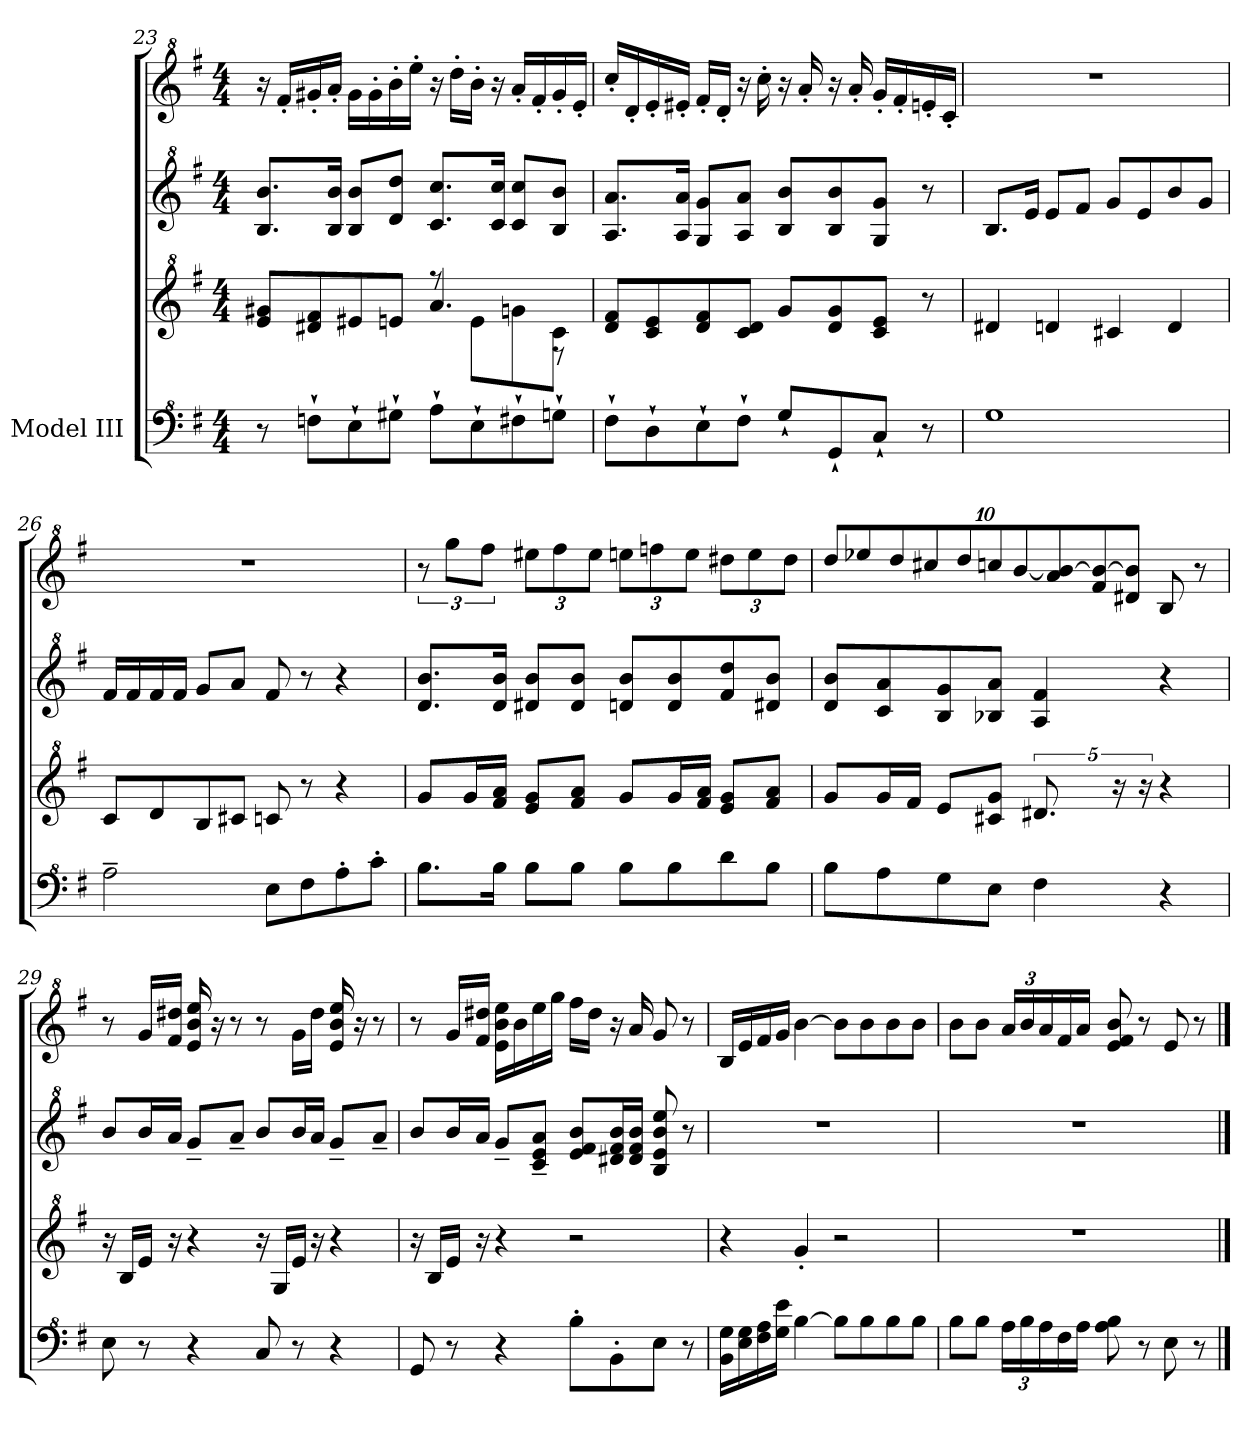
**kern	**kern	**kern	**kern
*part1	*part1	*part1	*part1
*staff4	*staff3	*staff2	*staff1
*I"Model III	*	*	*
*clefF^4	*clefG^2	*clefG^2	*clefG^2
*k[f#]	*k[f#]	*k[f#]	*k[f#]
*M4/4	*M4/4	*M4/4	*M4/4
=23	=23	=23	=23
*	*^	*	*
8r	2ryy	8ee/ 8gg#X/L	8.b/ 8.bb/L	16r
.	.	.	.	16ff#'/LL
8fn`\L	.	8dd#X/ 8ff#/	.	16gg#X'/
.	.	.	16b/ 16bb/Jk	16aa'/JJ
8e`\	.	8ee#X/	8b/ 8bb/L	16gg#\LL
.	.	.	.	16gg#'\
8g#X`\J	.	8een/J	8dd/ 8ddd/J	16bb'\
.	.	.	.	16eee'\JJ
8a`\L	8r	4.aa/	8.cc/ 8.ccc/L	16r
.	.	.	.	16ddd'\LL
8e`\	8ee\L	.	.	16bb'\JJ
.	.	.	16cc/ 16ccc/Jk	16r
8f#X`\	8ggn\	.	8cc/ 8ccc/L	16aa'/LL
.	.	.	.	16ff#'/
8gn`\J	8cc\J	8r	8b/ 8bb/J	16gg#'/
.	.	.	.	16ee'/JJ
*	*v	*v	*	*
!!LO:LB:g=z
=24	=24	=24	=24
8f#`\L	8dd/ 8ff#/L	8.a/ 8.aa/L	16ccc'/LL
.	.	.	16dd'/
8d`\	8cc/ 8ee/	.	16ee'/
.	.	16a/ 16aa/Jk	16ee#X'/JJ
8e`\	8dd/ 8ff#/	8g/ 8gg/L	16ff#'/LL
.	.	.	16dd'/JJ
8f#`\J	8cc/ 8dd/J	8a/ 8aa/J	16r
.	.	.	16ccc'\
8g`/L	8gg/L	8b/ 8bb/L	16r
.	.	.	16aa'/
8G`/	8dd/ 8gg/	8b/ 8bb/	16r
.	.	.	16aa'/
8c`/J	8cc/ 8ee/J	8g/ 8gg/J	16gg'/LL
.	.	.	16ff#'/
8r	8r	8r	16een'/
.	.	.	16cc'/JJ
=25	=25	=25	=25
1g	4dd#X/	8.b/L	1r
.	.	16ee/Jk	.
.	4ddn/	8ee/L	.
.	.	8ff#/J	.
.	4cc#X/	8gg/L	.
.	.	8ee/	.
.	4dd/	8bb/	.
.	.	8gg/J	.
=26	=26	=26	=26
2a~\	8cc/L	16ff#/LL	1r
.	.	16ff#/	.
.	8dd/	16ff#/	.
.	.	16ff#/JJ	.
.	8b/	8gg/L	.
.	8cc#X/J	8aa/J	.
8e\L	8ccn/	8ff#/	.
8f#\	8r	8r	.
8a'\	4r	4r	.
8cc'\J	.	.	.
!!LO:PB:g=z
=27	=27	=27	=27
8.b\L	8gg/L	8.dd/ 8.bb/L	12r
.	.	.	12ggg\L
.	16gg/L	.	.
.	.	.	12fff#\J
16b\Jk	16ff#/ 16aa/JJ	16dd/ 16bb/Jk	.
*	*	*	*Xbrackettup
8b\L	8ee/ 8gg/L	8dd#X/ 8bb/L	12eee#X\L
.	.	.	12fff#\
8b\J	8ff#/ 8aa/J	8dd#/ 8bb/J	.
.	.	.	12eee#\J
8b\L	8gg/L	8ddn/ 8bb/L	12eeen\L
.	.	.	12fffn\
8b\	16gg/L	8dd/ 8bb/	.
.	.	.	12eee\J
.	16ff#/ 16aa/JJ	.	.
8dd\	8ee/ 8gg/L	8ff#/ 8ddd/	12ddd#X\L
.	.	.	12eee\
8b\J	8ff#/ 8aa/J	8dd#X/ 8bb/J	.
.	.	.	12ddd#\J
=28	=28	=28	=28
8b\L	8gg/L	8dd/ 8bb/L	40%3ddd/L
.	.	.	40%3eee-X/
8a\	16gg/L	8cc/ 8aa/	.
.	.	.	40%3ddd/
.	16ff#/JJ	.	.
.	.	.	40%3ccc#X/
8g\	8ee/L	8b/ 8gg/	.
.	.	.	40%3ddd/
8e\J	8cc#X/ 8gg/J	8b-X/ 8aa/J	40%3cccn/
.	.	.	[40%3bb/
4f#\	10.dd#X/	4a/ 4ff#/	.
.	.	.	40%3aa/ 40%3bb/_
.	.	.	40%3ff#/ 40%3bb/_
.	20r	.	.
.	.	.	40%3dd#X/ 40%3bb/]J
.	20r	.	.
4r	4r	4r	8b/
.	.	.	8r
=29	=29	=29	=29
8e\	16r	8bb/L	8r
.	16b/LL	.	.
8r	16ee/JJ	16bb/L	16gg/LL
.	16r	16aa/JJ	16ff#/ 16ddd#X/JJ
4r	4r	8gg~/L	16ee/ 16bb/ 16eee/
.	.	.	16r
.	.	8aa~/J	8r
8c/	16r	8bb/L	8r
.	16g/LL	.	.
8r	16ee/JJ	16bb/L	16gg\LL
.	16r	16aa/JJ	16ddd#\JJ
4r	4r	8gg~/L	16ee/ 16bb/ 16eee/
.	.	.	16r
.	.	8aa~/J	8r
!!LO:LB:g=z
=30	=30	=30	=30
8G/	16r	8bb/L	8r
.	16b/LL	.	.
8r	16ee/JJ	16bb/L	16gg/LL
.	16r	16aa/JJ	16ff#/ 16ddd#X/JJ
*	*	*	*MM80
4r	4r	8gg~/L	16ee\ 16bb\ 16eee\LL
.	.	.	16bb\
.	.	8cc/~ 8ee/~ 8aa/~J	16eee\
.	.	.	16ggg\JJ
*	*	*	*MM72
8b'\L	2r	8ee/ 8ff#/ 8bb/L	16fff#\LL
.	.	.	16ddd#\JJ
8B'\	.	16dd#X/ 16ff#/ 16bb/L	16r
*	*	*	*MM60
.	.	16dd#/ 16ff#/ 16bb/JJ	16aa/
8e\J	.	8b/ 8ee/ 8bb/ 8eee/	8gg/
8r	.	8r	8r
=31	=31	=31	=31
*	*	*	*MM80
16B\ 16g\LL	4r	1r	16b/LL
16e\ 16g\	.	.	16ee/
16f#\ 16a\	.	.	16ff#/
16g\ 16ee\JJ	.	.	16gg/JJ
[4b\	4gg'/	.	[4bb\
8b\L]	2r	.	8bb\L]
8b\	.	.	8bb\
8b\	.	.	8bb\
*	*	*	*MM75
8b\J	.	.	8bb\J
=32	=32	=32	=32
8b\L	1r	1r	8bb\L
*	*	*	*MM70
8b\J	.	.	8bb\J
*Xbrackettup	*	*	*
24a\LL	.	.	24aa/LL
24b\	.	.	24bb/
24a\	.	.	24aa/
16f#\	.	.	16ff#/
16a\JJ	.	.	16aa/JJ
*	*	*	*MM64
8a\ 8b\	.	.	8ee/ 8ff#/ 8bb/
8r	.	.	8r
8e\	.	.	8ee/
8r	.	.	8r
==	==	==	==
*-	*-	*-	*-
